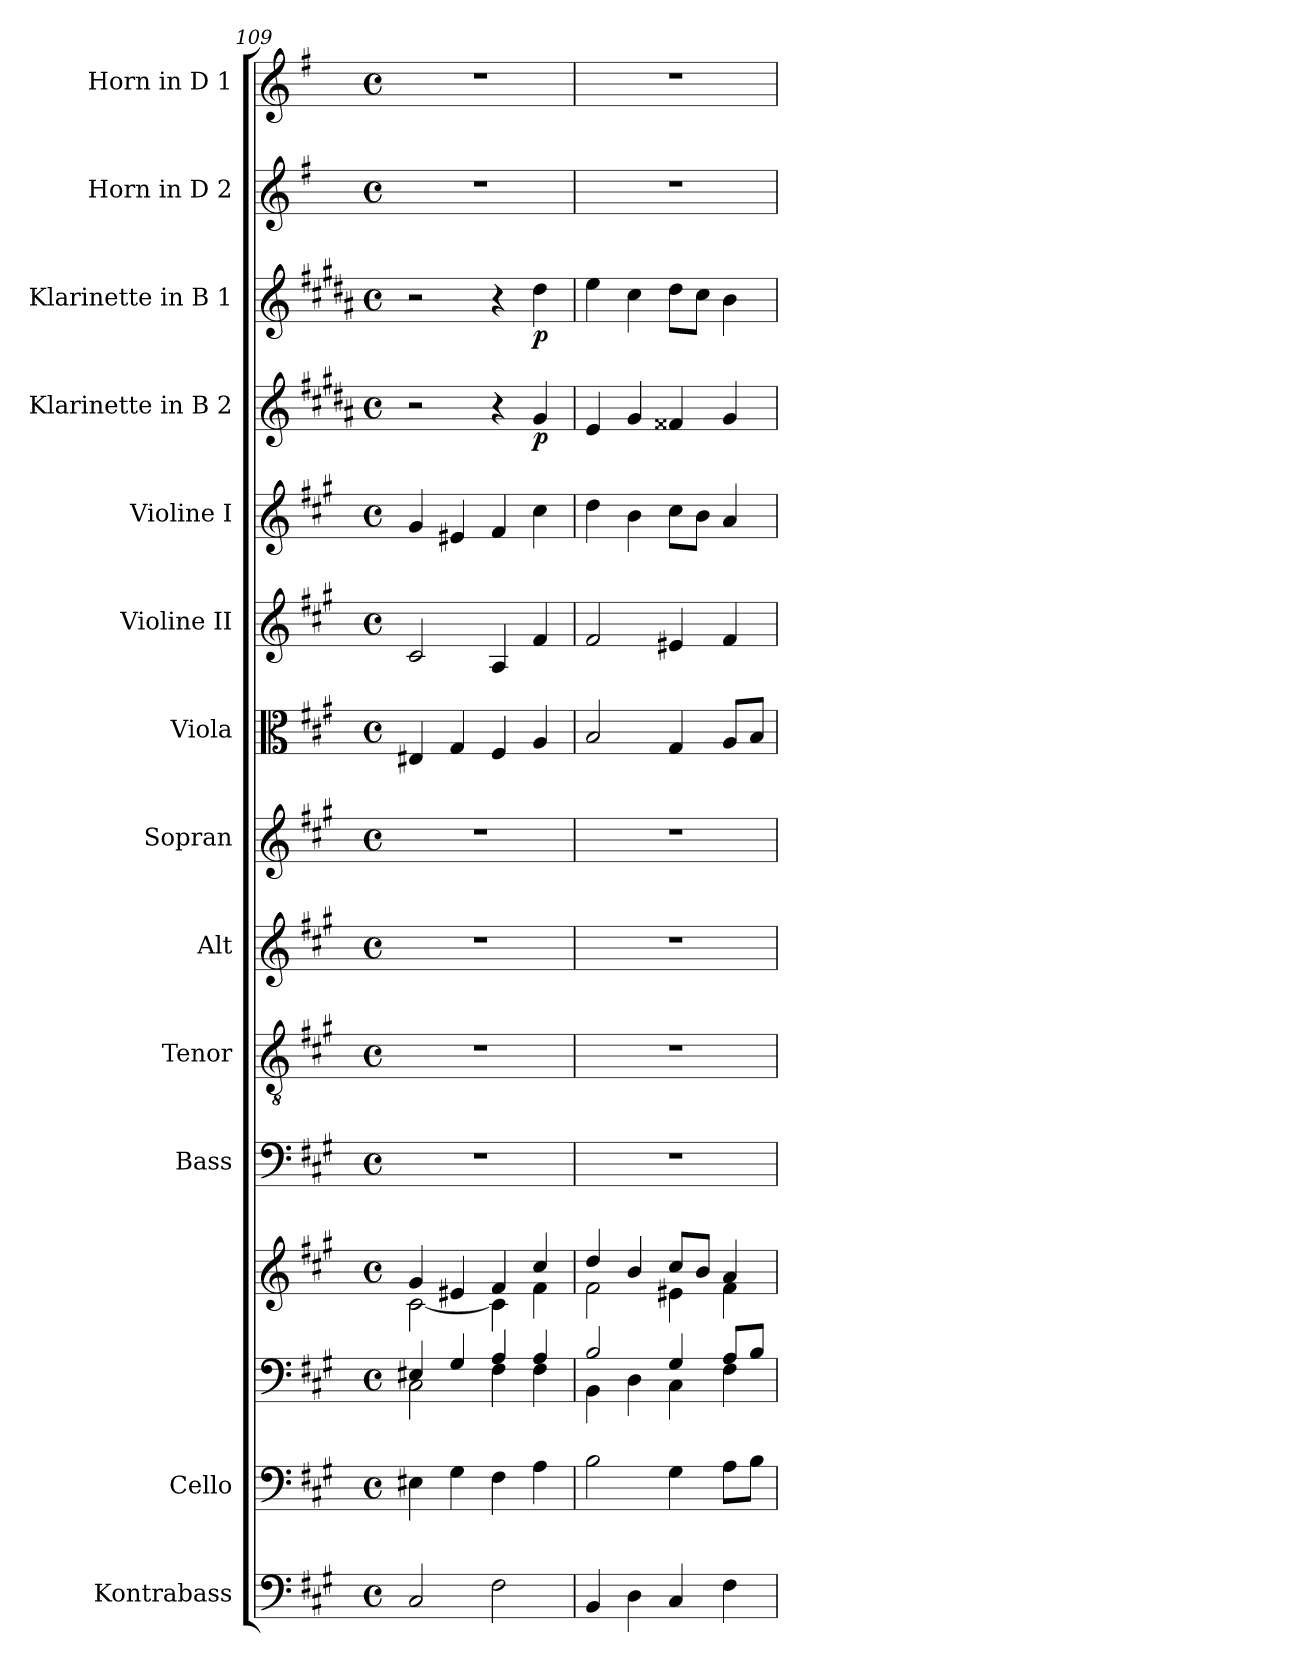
**kern	**kern	**kern	**kern	**kern	**kern	**kern	**kern	**kern	**kern	**kern	**kern	**dynam	**kern	**dynam	**kern	**kern
*part14	*part13	*part12	*part12	*part11	*part10	*part9	*part8	*part7	*part6	*part5	*part4	*part4	*part3	*part3	*part2	*part1
*staff15	*staff14	*staff13	*staff12	*staff11	*staff10	*staff9	*staff8	*staff7	*staff6	*staff5	*staff4	*staff4	*staff3	*staff3	*staff2	*staff1
*I"Kontrabass	*I"Cello	*	*	*I"Bass	*I"Tenor	*I"Alt	*I"Sopran	*I"Viola	*I"Violine II	*I"Violine I	*I"Klarinette in B 2	*	*I"Klarinette in B 1	*	*I"Horn in D 2	*I"Horn in D 1
*I'Kb.	*	*	*	*I'B	*I'T	*I'A	*I'S	*I'Vla.	*I'Vl. II	*I'Vl. I	*	*	*	*	*I'Hrn. 2	*I'Hrn. 1
*clefF4	*clefF4	*clefF4	*clefG2	*clefF4	*clefGv2	*clefG2	*clefG2	*clefC3	*clefG2	*clefG2	*clefG2	*	*clefG2	*	*clefG2	*clefG2
*ITrd7c12	*	*	*	*	*	*	*	*	*	*	*ITrd1c2	*	*ITrd1c2	*	*ITrd-1c-2	*ITrd-1c-2
*k[f#c#g#]	*k[f#c#g#]	*k[f#c#g#]	*k[f#c#g#]	*k[f#c#g#]	*k[f#c#g#]	*k[f#c#g#]	*k[f#c#g#]	*k[f#c#g#]	*k[f#c#g#]	*k[f#c#g#]	*k[f#c#g#]	*	*k[f#c#g#]	*	*k[f#c#g#]	*k[f#c#g#]
*A:	*A:	*A:	*A:	*A:	*A:	*A:	*A:	*A:	*A:	*A:	*A:	*	*A:	*	*A:	*A:
*M4/4	*M4/4	*M4/4	*M4/4	*M4/4	*M4/4	*M4/4	*M4/4	*M4/4	*M4/4	*M4/4	*M4/4	*	*M4/4	*	*M4/4	*M4/4
*met(c)	*met(c)	*met(c)	*met(c)	*met(c)	*met(c)	*met(c)	*met(c)	*met(c)	*met(c)	*met(c)	*met(c)	*	*met(c)	*	*met(c)	*met(c)
=109	=109	=109	=109	=109	=109	=109	=109	=109	=109	=109	=109	=109	=109	=109	=109	=109
*	*	*^	*^	*	*	*	*	*	*	*	*	*	*	*	*	*
2CC#/	4E#X\	4E#X/	2C#\	4g#/	[<2c#\	1r	1r	1r	1r	4E#X/	2c#/	4g#/	2r	.	2r	.	1r	1r
.	4G#\	4G#/	.	4e#X/	.	.	.	.	.	4G#/	.	4e#X/	.	.	.	.	.	.
2FF#\	4F#\	4A/	4F#\	4f#/	4c#\]	.	.	.	.	4F#/	4A/	4f#/	4r	.	4r	.	.	.
!	!	!	!	!	!	!	!	!	!	!	!	!	!	!LO:DY:b	!	!LO:DY:b	!	!
.	4A\	4A/	4F#\	4cc#/	4f#\	.	.	.	.	4A/	4f#/	4cc#\	4f#/	p	4cc#\	p	.	.
=110	=110	=110	=110	=110	=110	=110	=110	=110	=110	=110	=110	=110	=110	=110	=110	=110	=110	=110
4BBB/	2B\	2B/	4BB\	4dd/	2f#\	1r	1r	1r	1r	2B/	2f#/	4dd\	4d/	.	4dd\	.	1r	1r
4DD\	.	.	4D\	4b/	.	.	.	.	.	.	.	4b\	4f#/	.	4b\	.	.	.
4CC#/	4G#\	4G#/	4C#\	8cc#/L	4e#X\	.	.	.	.	4G#/	4e#X/	8cc#\L	4e#X/	.	8cc#\L	.	.	.
.	.	.	.	8b/J	.	.	.	.	.	.	.	8b\J	.	.	8b\J	.	.	.
4FF#\	8A\L	8A/L	4F#\	4a/	4f#\	.	.	.	.	8A/L	4f#/	4a/	4f#/	.	4a\	.	.	.
.	8B\J	8B/J	.	.	.	.	.	.	.	8B/J	.	.	.	.	.	.	.	.
*	*	*v	*v	*	*	*	*	*	*	*	*	*	*	*	*	*	*	*
*	*	*	*v	*v	*	*	*	*	*	*	*	*	*	*	*	*	*
=	=	=	=	=	=	=	=	=	=	=	=	=	=	=	=	=
*-	*-	*-	*-	*-	*-	*-	*-	*-	*-	*-	*-	*-	*-	*-	*-	*-
